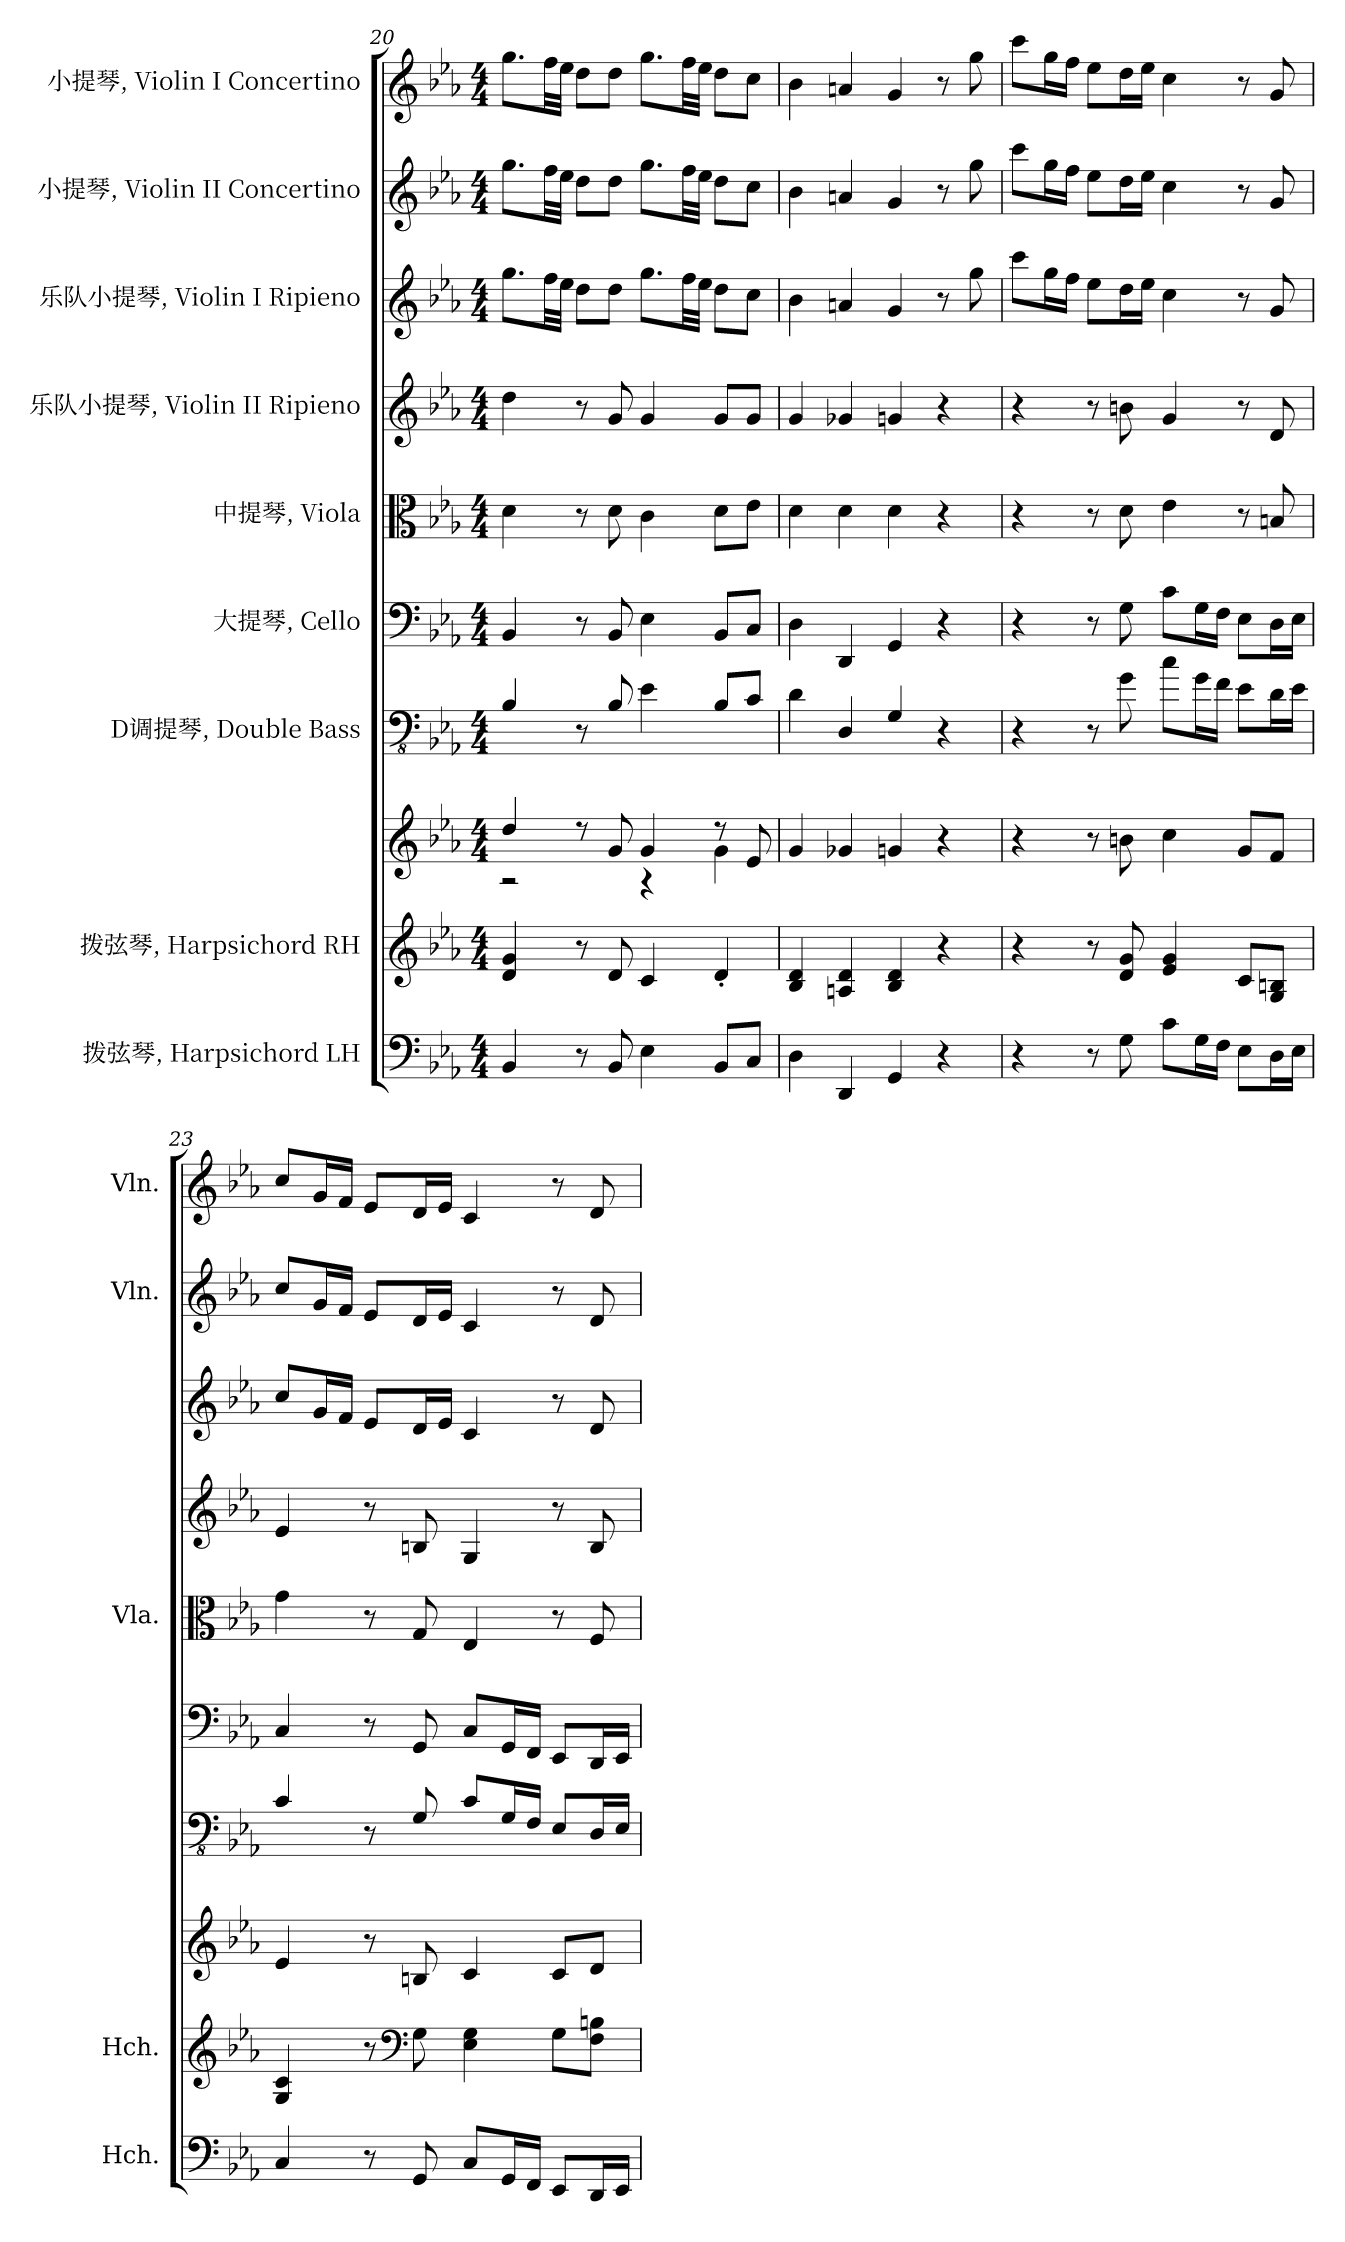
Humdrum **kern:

**kern	**kern	**kern	**kern	**kern	**kern	**kern	**kern	**kern	**kern
*part9	*part8	*part8	*part7	*part6	*part5	*part4	*part3	*part2	*part1
*staff10	*staff9	*staff8	*staff7	*staff6	*staff5	*staff4	*staff3	*staff2	*staff1
*I"拨弦琴, Harpsichord LH	*I"拨弦琴, Harpsichord RH	*	*I"D调提琴, Double Bass	*I"大提琴, Cello	*I"中提琴, Viola	*I"乐队小提琴, Violin II Ripieno	*I"乐队小提琴, Violin I Ripieno	*I"小提琴, Violin II Concertino	*I"小提琴, Violin I Concertino
*I'Hch.	*I'Hch.	*	*	*	*I'Vla.	*	*	*I'Vln.	*I'Vln.
*clefF4	*clefG2	*clefG2	*clefFv4	*clefF4	*clefC3	*clefG2	*clefG2	*clefG2	*clefG2
*	*	*	*ITrd7c12	*	*	*	*	*	*
*k[b-e-a-]	*k[b-e-a-]	*k[b-e-a-]	*k[b-e-a-]	*k[b-e-a-]	*k[b-e-a-]	*k[b-e-a-]	*k[b-e-a-]	*k[b-e-a-]	*k[b-e-a-]
*M4/4	*M4/4	*M4/4	*M4/4	*M4/4	*M4/4	*M4/4	*M4/4	*M4/4	*M4/4
=20	=20	=20	=20	=20	=20	=20	=20	=20	=20
*	*	*^	*	*	*	*	*	*	*
4BB-/	4d/ 4g/	4dd/	2r	4BBB-/	4BB-/	4d\	4dd\	8.gg\L	8.gg\L	8.gg\L
.	.	.	.	.	.	.	.	32ff\LL	32ff\LL	32ff\LL
.	.	.	.	.	.	.	.	32ee-\JJJ	32ee-\JJJ	32ee-\JJJ
8r	8r	8r	.	8r	8r	8r	8r	8dd\L	8dd\L	8dd\L
8BB-/	8d/	8g/	.	8BBB-/	8BB-/	8d\	8g/	8dd\J	8dd\J	8dd\J
4E-\	4c/	4g/	4r	4EE-\	4E-\	4c\	4g/	8.gg\L	8.gg\L	8.gg\L
.	.	.	.	.	.	.	.	32ff\LL	32ff\LL	32ff\LL
.	.	.	.	.	.	.	.	32ee-\JJJ	32ee-\JJJ	32ee-\JJJ
8BB-/L	4d'/	8r	4g\	8BBB-/L	8BB-/L	8d\L	8g/L	8dd\L	8dd\L	8dd\L
8C/J	.	8e-/	.	8CC/J	8C/J	8e-\J	8g/J	8cc\J	8cc\J	8cc\J
*	*	*v	*v	*	*	*	*	*	*	*
=21	=21	=21	=21	=21	=21	=21	=21	=21	=21
4D\	4B-/ 4d/	4g/	4DD\	4D\	4d\	4g/	4b-\	4b-\	4b-\
4DD/	4An/ 4d/	4g-X/	4DDD/	4DD/	4d\	4g-X/	4an/	4an/	4an/
4GG/	4B-/ 4d/	4gn/	4GGG/	4GG/	4d\	4gn/	4g/	4g/	4g/
4r	4r	4r	4r	4r	4r	4r	8r	8r	8r
.	.	.	.	.	.	.	8gg\	8gg\	8gg\
!!LO:PB:g=z
=22	=22	=22	=22	=22	=22	=22	=22	=22	=22
4r	4r	4r	4r	4r	4r	4r	8ccc\L	8ccc\L	8ccc\L
.	.	.	.	.	.	.	16gg\L	16gg\L	16gg\L
.	.	.	.	.	.	.	16ff\JJ	16ff\JJ	16ff\JJ
8r	8r	8r	8r	8r	8r	8r	8ee-\L	8ee-\L	8ee-\L
8G\	8d/ 8g/	8bn\	8GG\	8G\	8d\	8bn\	16dd\L	16dd\L	16dd\L
.	.	.	.	.	.	.	16ee-\JJ	16ee-\JJ	16ee-\JJ
8c\L	4e-/ 4g/	4cc\	8C\L	8c\L	4e-\	4g/	4cc\	4cc\	4cc\
16G\L	.	.	16GG\L	16G\L	.	.	.	.	.
16F\JJ	.	.	16FF\JJ	16F\JJ	.	.	.	.	.
8E-\L	8c/L	8g/L	8EE-\L	8E-\L	8r	8r	8r	8r	8r
16D\L	8G/ 8Bn/J	8f/J	16DD\L	16D\L	8Bn/	8d/	8g/	8g/	8g/
16E-\JJ	.	.	16EE-\JJ	16E-\JJ	.	.	.	.	.
=23	=23	=23	=23	=23	=23	=23	=23	=23	=23
4C/	4G/ 4c/	4e-/	4CC/	4C/	4g\	4e-/	8cc/L	8cc/L	8cc/L
.	.	.	.	.	.	.	16g/L	16g/L	16g/L
.	.	.	.	.	.	.	16f/JJ	16f/JJ	16f/JJ
8r	8r	8r	8r	8r	8r	8r	8e-/L	8e-/L	8e-/L
*	*clefF4	*	*	*	*	*	*	*	*
8GG/	8G\	8Bn/	8GGG/	8GG/	8G/	8Bn/	16d/L	16d/L	16d/L
.	.	.	.	.	.	.	16e-/JJ	16e-/JJ	16e-/JJ
8C/L	4E-\ 4G\	4c/	8CC/L	8C/L	4E-/	4G/	4c/	4c/	4c/
16GG/L	.	.	16GGG/L	16GG/L	.	.	.	.	.
16FF/JJ	.	.	16FFF/JJ	16FF/JJ	.	.	.	.	.
8EE-/L	8G\L	8c/L	8EEE-/L	8EE-/L	8r	8r	8r	8r	8r
16DD/L	8F\ 8Bn\J	8d/J	16DDD/L	16DD/L	8F/	8B/	8d/	8d/	8d/
16EE-/JJ	.	.	16EEE-/JJ	16EE-/JJ	.	.	.	.	.
=	=	=	=	=	=	=	=	=	=
*-	*-	*-	*-	*-	*-	*-	*-	*-	*-
